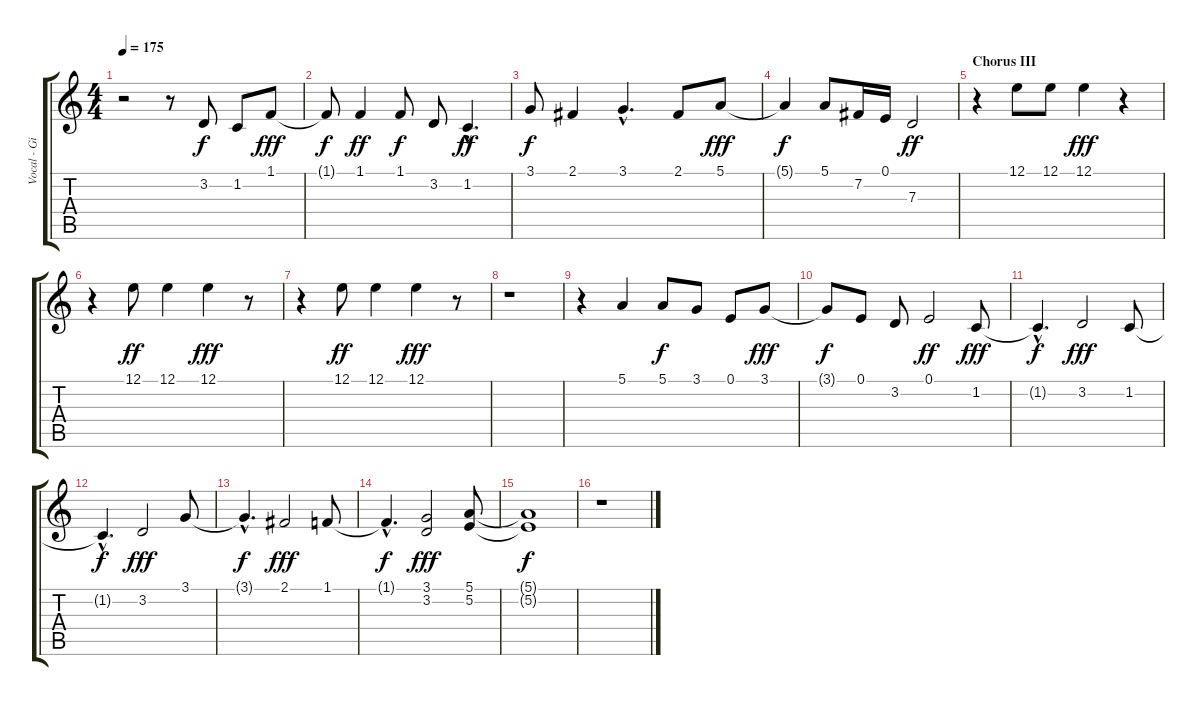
\track ("Vocal - Gillan" "Vocal - Gi") {instrument voiceoohs}
\staff {score tabs}
\tuning (E4 B3 G3 D3 A2 E2) {hide}
\ts (4 4)
\tempo 175
\clef g2
\ks c
r.2{dy f} r.8 3.2.8 1.2.8 1.1.8{dy fff} |
1.1{t}.8{dy f} 1.1.4{dy ff} 1.1.8{dy f} 3.2.8 1.2{hac}.4{d dy ff} |
3.1.8{dy f} 2.1.4 3.1{hac}.4{d} 2.1.8 5.1.8{dy fff} |
5.1{t}.4{dy f} 5.1.8 7.2.16 0.1.16 7.3.2{dy ff} |
\section ("" "Chorus III")
r.4 12.1.8 12.1.8 12.1.4{dy fff} r.4 |
r.4 12.1.8{dy ff} 12.1.4 12.1.4{dy fff} r.8 |
r.4 12.1.8{dy ff} 12.1.4 12.1.4{dy fff} r.8 |
r.1 |
r.4 5.1.4 5.1.8{dy f} 3.1.8 0.1.8 3.1.8{dy fff} |
3.1{t}.8{dy f} 0.1.8 3.2.8 0.1.2{dy ff} 1.2.8{dy fff} |
1.2{hac t}.4{d dy f} 3.2.2{dy fff} 1.2.8 |
1.2{hac t}.4{d dy f} 3.2.2{dy fff} 3.1.8 |
3.1{hac t}.4{d dy f} 2.1.2{dy fff} 1.1.8 |
1.1{hac t}.4{d dy f} (3.1 3.2).2{dy fff} (5.1 5.2).8 |
(5.1{t} 5.2{t}).1{dy f} |
r.1
